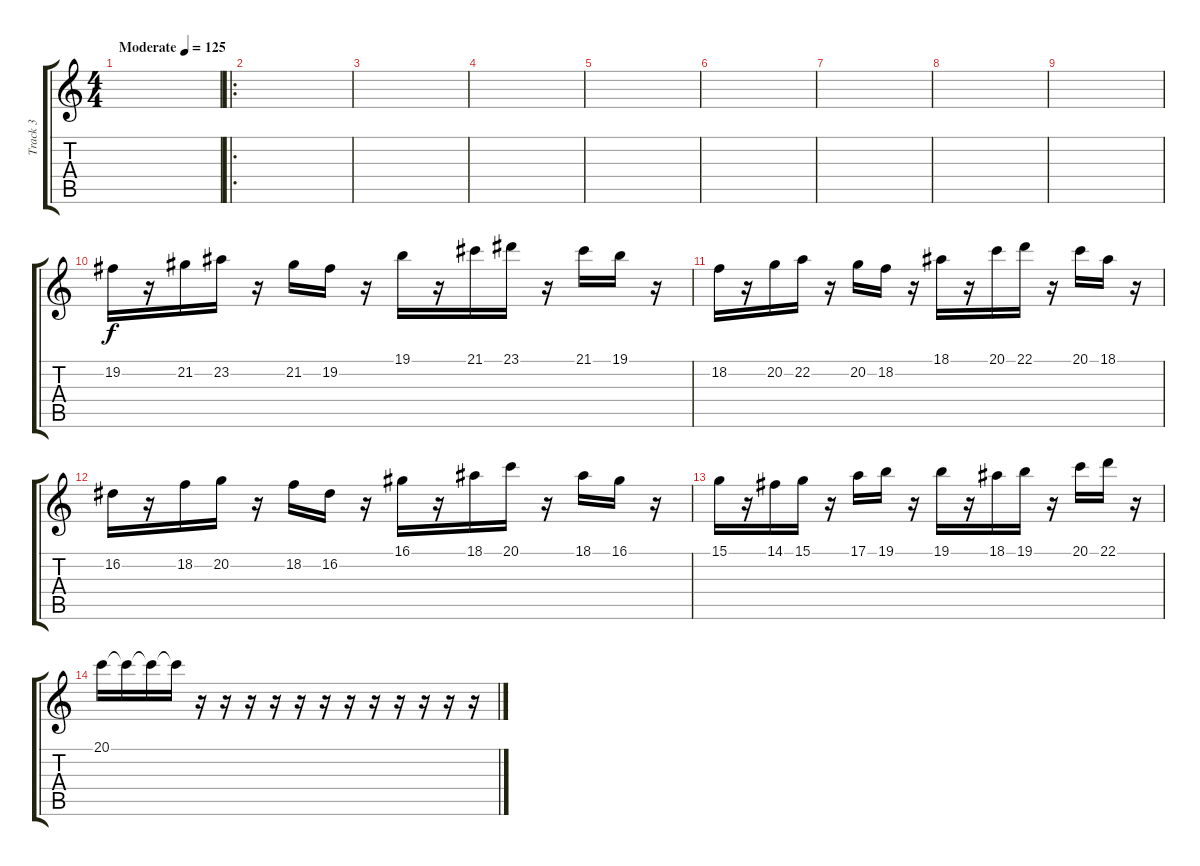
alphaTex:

\track ("Track 3" "Track 3") {instrument flute}
\staff {score tabs}
\tuning (E4 B3 G3 D3 A2 E2) {hide}
\ts (4 4)
\tempo (125 "Moderate")
\clef g2
\ks c
|
\ro
|
|
|
|
|
|
|
|
19.2.16 r.16 21.2.16 23.2.16 r.16 21.2.16 19.2.16 r.16 19.1.16 r.16 21.1.16 23.1.16 r.16 21.1.16 19.1.16 r.16 |
18.2.16 r.16 20.2.16 22.2.16 r.16 20.2.16 18.2.16 r.16 18.1.16 r.16 20.1.16 22.1.16 r.16 20.1.16 18.1.16 r.16 |
16.2.16 r.16 18.2.16 20.2.16 r.16 18.2.16 16.2.16 r.16 16.1.16 r.16 18.1.16 20.1.16 r.16 18.1.16 16.1.16 r.16 |
15.1.16 r.16 14.1.16 15.1.16 r.16 17.1.16 19.1.16 r.16 19.1.16 r.16 18.1.16 19.1.16 r.16 20.1.16 22.1.16 r.16 |
20.1.16 20.1{t}.16 20.1{t}.16 20.1{t}.16 r.16 r.16 r.16 r.16 r.16 r.16 r.16 r.16 r.16 r.16 r.16 r.16
